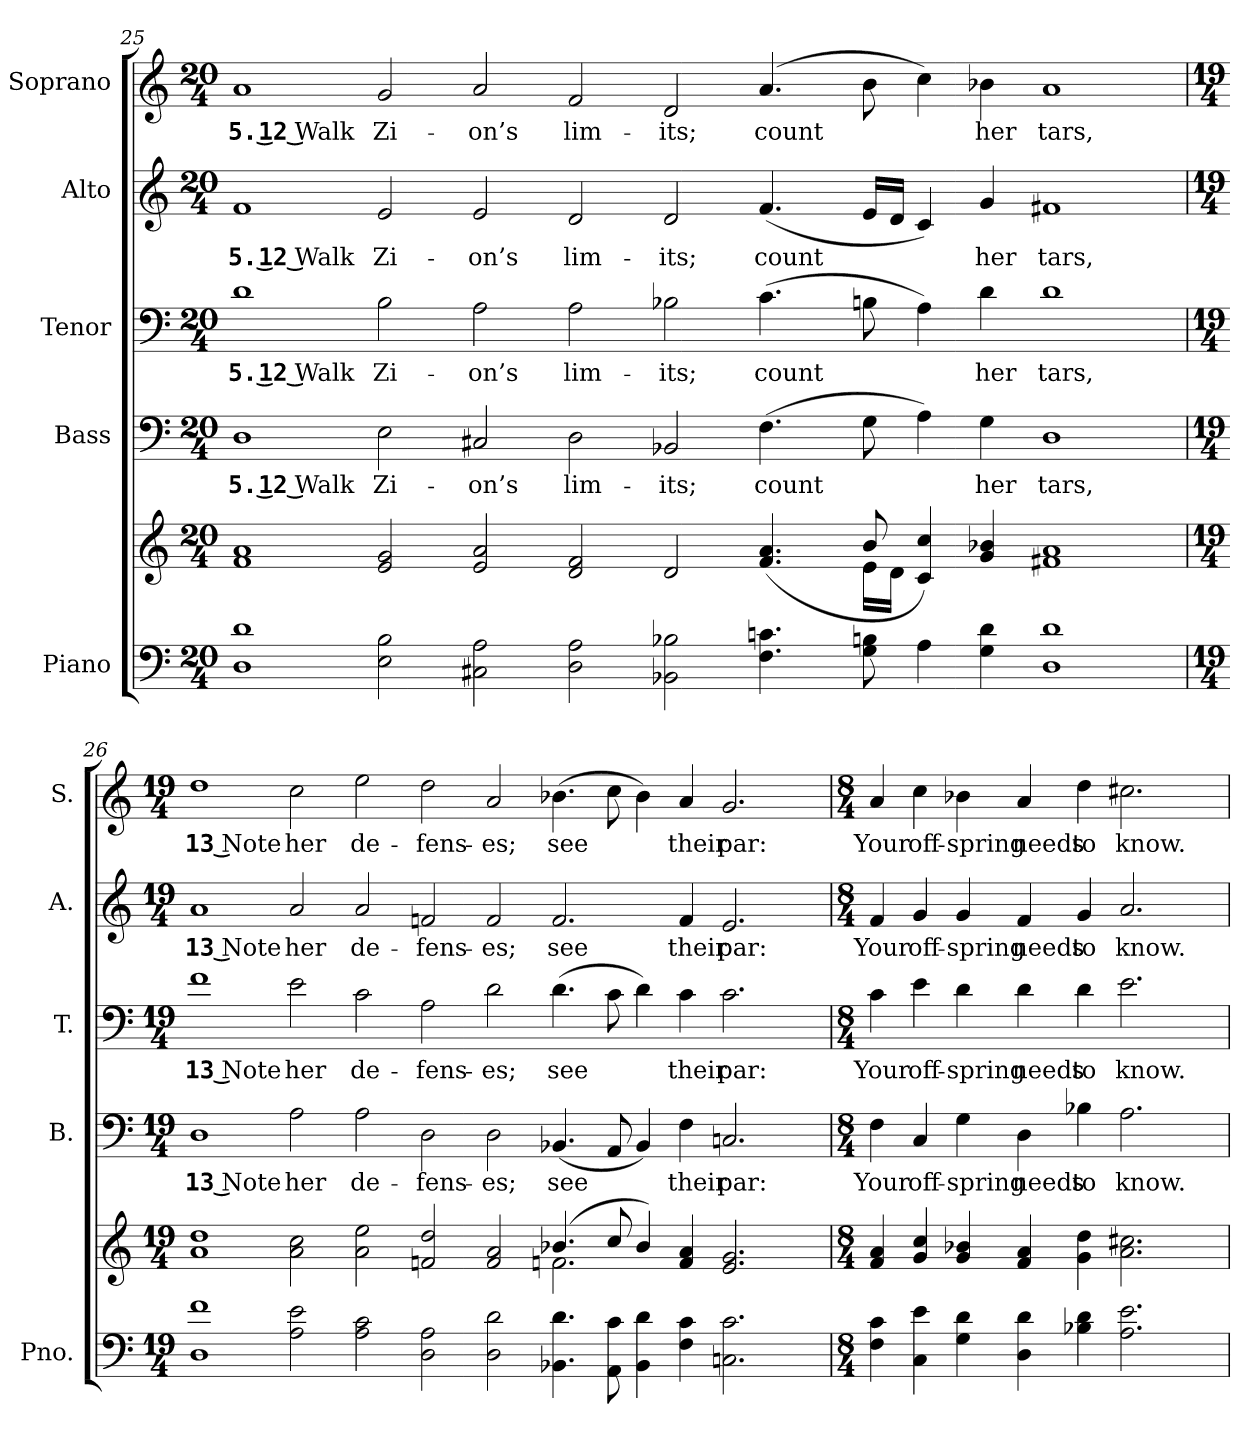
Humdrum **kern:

**kern	**kern	**kern	**text	**kern	**text	**kern	**text	**kern	**text
*part5	*part5	*part4	*part4	*part3	*part3	*part2	*part2	*part1	*part1
*staff6	*staff5	*staff4	*staff4	*staff3	*staff3	*staff2	*staff2	*staff1	*staff1
*I"Piano	*	*I"Bass	*	*I"Tenor	*	*I"Alto	*	*I"Soprano	*
*I'Pno.	*	*I'B.	*	*I'T.	*	*I'A.	*	*I'S.	*
!!LO:PB:g=z
*clefF4	*clefG2	*clefF4	*	*clefF4	*	*clefG2	*	*clefG2	*
*k[]	*k[]	*k[]	*	*k[]	*	*k[]	*	*k[]	*
*C:	*C:	*C:	*	*C:	*	*C:	*	*C:	*
*M20/4	*M20/4	*M20/4	*	*M20/4	*	*M20/4	*	*M20/4	*
=25	=25	=25	=25	=25	=25	=25	=25	=25	=25
*	*^	*	*	*	*	*	*	*	*
!	!	!	!	!LO:LY:b:color=#000000	!	!	!	!	!	!
!	!	!	!	!	!	!LO:LY:b:color=#000000	!	!	!	!
!	!	!	!	!	!	!	!	!LO:LY:b:color=#000000	!	!
!	!	!	!	!	!	!	!	!	!	!LO:LY:b:color=#000000
1Di 1di	1fi 1ai	1ryy	1Di	5. 12 Walk	1di	5. 12 Walk	1fi	5. 12 Walk	1ai	5. 12 Walk
!	!	!	!	!LO:LY:b:color=#000000	!	!	!	!	!	!
!	!	!	!	!	!	!LO:LY:b:color=#000000	!	!	!	!
!	!	!	!	!	!	!	!	!LO:LY:b:color=#000000	!	!
!	!	!	!	!	!	!	!	!	!	!LO:LY:b:color=#000000
2Ei\ 2Bi	2ei/ 2gi	1ryy	2Ei\	Zi-	2Bi\	Zi-	2ei/	Zi-	2gi/	Zi-
!	!	!	!	!LO:LY:b:color=#000000	!	!	!	!	!	!
!	!	!	!	!	!	!LO:LY:b:color=#000000	!	!	!	!
!	!	!	!	!	!	!	!	!LO:LY:b:color=#000000	!	!
!	!	!	!	!	!	!	!	!	!	!LO:LY:b:color=#000000
2C#Xi\ 2Ai	2ei/ 2ai	.	2C#Xi/	-on’s	2Ai\	-on’s	2ei/	-on’s	2ai/	-on’s
!	!	!	!	!LO:LY:b:color=#000000	!	!	!	!	!	!
!	!	!	!	!	!	!LO:LY:b:color=#000000	!	!	!	!
!	!	!	!	!	!	!	!	!LO:LY:b:color=#000000	!	!
!	!	!	!	!	!	!	!	!	!	!LO:LY:b:color=#000000
2Di\ 2Ai	2di/ 2fi	1ryy	2Di\	lim-	2Ai\	lim-	2di/	lim-	2fi/	lim-
!	!	!	!	!LO:LY:b:color=#000000	!	!	!	!	!	!
!	!	!	!	!	!	!LO:LY:b:color=#000000	!	!	!	!
!	!	!	!	!	!	!	!	!LO:LY:b:color=#000000	!	!
!	!	!	!	!	!	!	!	!	!	!LO:LY:b:color=#000000
2BB-Xi\ 2B-Xi	2di/	.	2BB-Xi/	-its;	2B-Xi\	-its;	2di/	-its;	2di/	-its;
!	!	!	!	!LO:LY:b:color=#000000	!	!	!	!	!	!
!	!	!	!	!	!	!LO:LY:b:color=#000000	!	!	!	!
!	!	!	!	!	!	!	!	!LO:LY:b:color=#000000	!	!
!	!	!	!	!	!	!	!	!	!	!LO:LY:b:color=#000000
4.Fi\ 4.cni	(4.fi/ 4.ai	4ryy	(4.Fi\	count	(4.ci\	count	(4.fi/	count	(4.ai/	count
.	.	8ryy	.	.	.	.	.	.	.	.
8Gi\ 8Bni	8bi/	16ei\LL	8Gi\	.	8Bni\	.	16ei/LL	.	8bi\	.
.	.	16di\JJ	.	.	.	.	16di/JJ	.	.	.
4Ai\	4ci/ 4cci)	2ryy	4Ai\)	.	4Ai\)	.	4ci/)	.	4cci\)	.
!	!	!	!	!LO:LY:b:color=#000000	!	!	!	!	!	!
!	!	!	!	!	!	!LO:LY:b:color=#000000	!	!	!	!
!	!	!	!	!	!	!	!	!LO:LY:b:color=#000000	!	!
!	!	!	!	!	!	!	!	!	!	!LO:LY:b:color=#000000
4Gi\ 4di	4gi/ 4b-Xi	.	4Gi\	her	4di\	her	4gi/	her	4b-Xi\	her
!	!	!	!	!LO:LY:b:color=#000000	!	!	!	!	!	!
!	!	!	!	!	!	!LO:LY:b:color=#000000	!	!	!	!
!	!	!	!	!	!	!	!	!LO:LY:b:color=#000000	!	!
!	!	!	!	!	!	!	!	!	!	!LO:LY:b:color=#000000
1Di 1di	1f#Xi 1ai	1ryy	1Di	tars,	1di	tars,	1f#Xi	tars,	1ai	tars,
!!LO:PB:g=z
=26	=26	=26	=26	=26	=26	=26	=26	=26	=26	=26
*M19/4	*M19/4	*	*M19/4	*	*M19/4	*	*M19/4	*	*M19/4	*
!	!	!	!	!LO:LY:b:color=#000000	!	!	!	!	!	!
!	!	!	!	!	!	!LO:LY:b:color=#000000	!	!	!	!
!	!	!	!	!	!	!	!	!LO:LY:b:color=#000000	!	!
!	!	!	!	!	!	!	!	!	!	!LO:LY:b:color=#000000
1Di 1fi	1ai 1ddi	1ryy	1Di	13 Note	1fi	13 Note	1ai	13 Note	1ddi	13 Note
!	!	!	!	!LO:LY:b:color=#000000	!	!	!	!	!	!
!	!	!	!	!	!	!LO:LY:b:color=#000000	!	!	!	!
!	!	!	!	!	!	!	!	!LO:LY:b:color=#000000	!	!
!	!	!	!	!	!	!	!	!	!	!LO:LY:b:color=#000000
2Ai\ 2ei	2ai\ 2cci	1ryy	2Ai\	her	2ei\	her	2ai/	her	2cci\	her
!	!	!	!	!LO:LY:b:color=#000000	!	!	!	!	!	!
!	!	!	!	!	!	!LO:LY:b:color=#000000	!	!	!	!
!	!	!	!	!	!	!	!	!LO:LY:b:color=#000000	!	!
!	!	!	!	!	!	!	!	!	!	!LO:LY:b:color=#000000
2Ai\ 2ci	2ai\ 2eei	.	2Ai\	de-	2ci\	de-	2ai/	de-	2eei\	de-
!	!	!	!	!LO:LY:b:color=#000000	!	!	!	!	!	!
!	!	!	!	!	!	!LO:LY:b:color=#000000	!	!	!	!
!	!	!	!	!	!	!	!	!LO:LY:b:color=#000000	!	!
!	!	!	!	!	!	!	!	!	!	!LO:LY:b:color=#000000
2Di\ 2Ai	2fni/ 2ddi	1ryy	2Di\	-fens-	2Ai\	-fens-	2fni/	-fens-	2ddi\	-fens-
!	!	!	!	!LO:LY:b:color=#000000	!	!	!	!	!	!
!	!	!	!	!	!	!LO:LY:b:color=#000000	!	!	!	!
!	!	!	!	!	!	!	!	!LO:LY:b:color=#000000	!	!
!	!	!	!	!	!	!	!	!	!	!LO:LY:b:color=#000000
2Di\ 2di	2fi/ 2ai	.	2Di\	-es;	2di\	-es;	2fi/	-es;	2ai/	-es;
!	!	!	!	!LO:LY:b:color=#000000	!	!	!	!	!	!
!	!	!	!	!	!	!LO:LY:b:color=#000000	!	!	!	!
!	!	!	!	!	!	!	!	!LO:LY:b:color=#000000	!	!
!	!	!	!	!	!	!	!	!	!	!LO:LY:b:color=#000000
4.BB-Xi\ 4.di	(4.b-Xi/	2.fni\	(4.BB-Xi/	see	(4.di\	see	2.fi/	see	(4.b-Xi\	see
8AAi\ 8ci	8cci/	.	8AAi/	.	8ci\	.	.	.	8cci\	.
4BB-i\ 4di	4b-i/)	.	4BB-i/)	.	4di\)	.	.	.	4b-i\)	.
!	!	!	!	!LO:LY:b:color=#000000	!	!	!	!	!	!
!	!	!	!	!	!	!LO:LY:b:color=#000000	!	!	!	!
!	!	!	!	!	!	!	!	!LO:LY:b:color=#000000	!	!
!	!	!	!	!	!	!	!	!	!	!LO:LY:b:color=#000000
4Fi\ 4ci	4fi/ 4ai	4ryy	4Fi\	their	4ci\	their	4fi/	their	4ai/	their
!	!	!	!	!LO:LY:b:color=#000000	!	!	!	!	!	!
!	!	!	!	!	!	!LO:LY:b:color=#000000	!	!	!	!
!	!	!	!	!	!	!	!	!LO:LY:b:color=#000000	!	!
!	!	!	!	!	!	!	!	!	!	!LO:LY:b:color=#000000
2.Cni\ 2.ci	2.ei/ 2.gi	2ryy	2.Cni/	par:	2.ci\	par:	2.ei/	par:	2.gi/	par:
.	.	4ryy	.	.	.	.	.	.	.	.
!!LO:PB:g=z
=27	=27	=27	=27	=27	=27	=27	=27	=27	=27	=27
*M8/4	*M8/4	*	*M8/4	*	*M8/4	*	*M8/4	*	*M8/4	*
!	!	!	!	!LO:LY:b:color=#000000	!	!	!	!	!	!
!	!	!	!	!	!	!LO:LY:b:color=#000000	!	!	!	!
!	!	!	!	!	!	!	!	!LO:LY:b:color=#000000	!	!
!	!	!	!	!	!	!	!	!	!	!LO:LY:b:color=#000000
4Fi\ 4ci	4fi/ 4ai	4ryy	4Fi\	Your	4ci\	Your	4fi/	Your	4ai/	Your
!	!	!	!	!LO:LY:b:color=#000000	!	!	!	!	!	!
!	!	!	!	!	!	!LO:LY:b:color=#000000	!	!	!	!
!	!	!	!	!	!	!	!	!LO:LY:b:color=#000000	!	!
!	!	!	!	!	!	!	!	!	!	!LO:LY:b:color=#000000
4Ci\ 4ei	4gi/ 4cci	1ryy	4Ci/	off-	4ei\	off-	4gi/	off-	4cci\	off-
!	!	!	!	!LO:LY:b:color=#000000	!	!	!	!	!	!
!	!	!	!	!	!	!LO:LY:b:color=#000000	!	!	!	!
!	!	!	!	!	!	!	!	!LO:LY:b:color=#000000	!	!
!	!	!	!	!	!	!	!	!	!	!LO:LY:b:color=#000000
4Gi\ 4di	4gi/ 4b-Xi	.	4Gi\	-spring	4di\	-spring	4gi/	-spring	4b-Xi\	-spring
!	!	!	!	!LO:LY:b:color=#000000	!	!	!	!	!	!
!	!	!	!	!	!	!LO:LY:b:color=#000000	!	!	!	!
!	!	!	!	!	!	!	!	!LO:LY:b:color=#000000	!	!
!	!	!	!	!	!	!	!	!	!	!LO:LY:b:color=#000000
4Di\ 4di	4fi/ 4ai	.	4Di\	needs	4di\	needs	4fi/	needs	4ai/	needs
!	!	!	!	!LO:LY:b:color=#000000	!	!	!	!	!	!
!	!	!	!	!	!	!LO:LY:b:color=#000000	!	!	!	!
!	!	!	!	!	!	!	!	!LO:LY:b:color=#000000	!	!
!	!	!	!	!	!	!	!	!	!	!LO:LY:b:color=#000000
4B-Xi\ 4di	4gi\ 4ddi	.	4B-Xi\	to	4di\	to	4gi/	to	4ddi\	to
!	!	!	!	!LO:LY:b:color=#000000	!	!	!	!	!	!
!	!	!	!	!	!	!LO:LY:b:color=#000000	!	!	!	!
!	!	!	!	!	!	!	!	!LO:LY:b:color=#000000	!	!
!	!	!	!	!	!	!	!	!	!	!LO:LY:b:color=#000000
2.Ai\ 2.ei	2.ai\ 2.cc#Xi	2ryy	2.Ai\	know.	2.ei\	know.	2.ai/	know.	2.cc#Xi\	know.
.	.	4ryy	.	.	.	.	.	.	.	.
*	*v	*v	*	*	*	*	*	*	*	*
=	=	=	=	=	=	=	=	=	=
*-	*-	*-	*-	*-	*-	*-	*-	*-	*-
